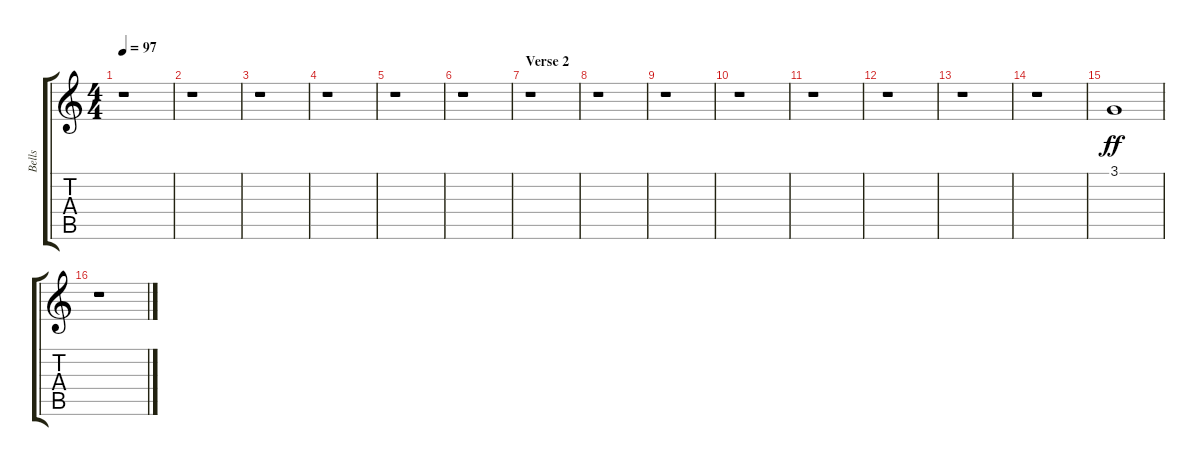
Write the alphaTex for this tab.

\track ("Bells" "Bells") {instrument tubularbells}
\staff {score tabs}
\tuning (E4 B3 G3 D3 A2 E2) {hide}
\ts (4 4)
\tempo 97
\clef g2
\ks c
r.1{dy ff} |
r.1 |
r.1 |
r.1 |
r.1 |
r.1 |
\section ("" "Verse 2")
r.1 |
r.1 |
r.1 |
r.1 |
r.1 |
r.1 |
r.1 |
r.1 |
3.1.1 |
r.1
